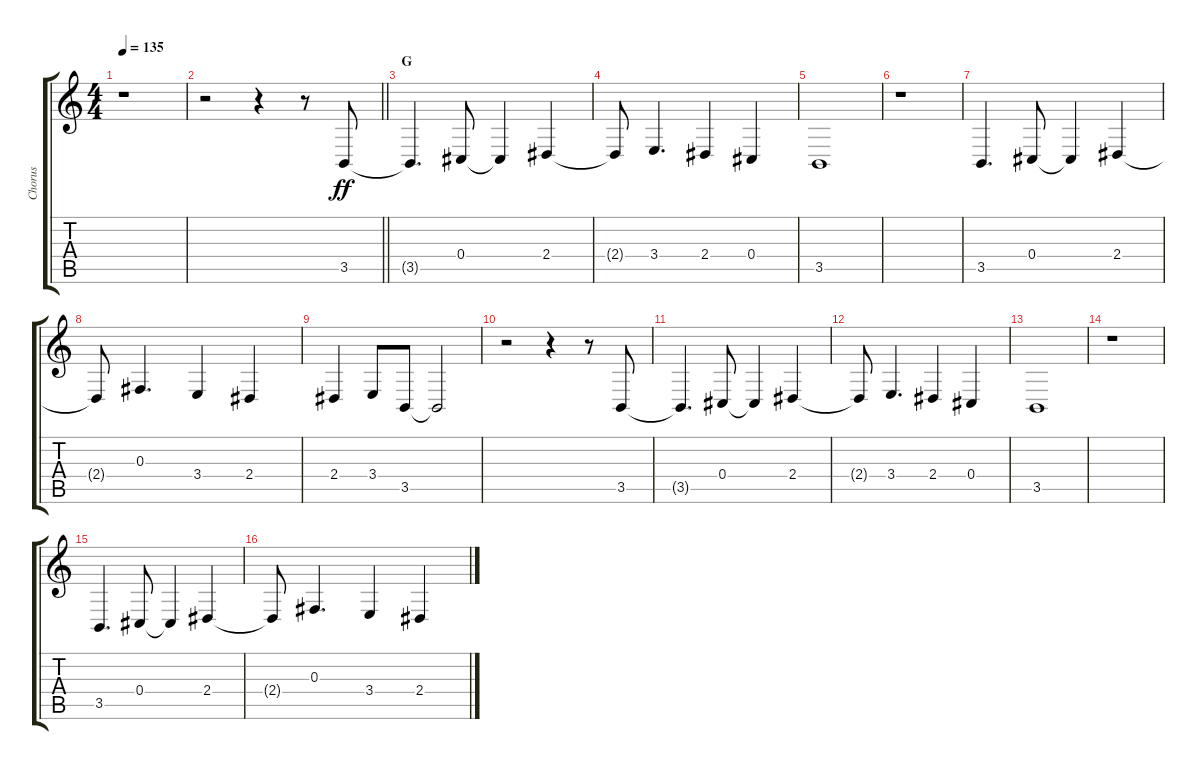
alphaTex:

\track ("Chorus" "Chorus") {instrument voiceoohs}
\staff {score tabs}
\tuning (Eb4 Bb3 Gb3 Db3 Ab2 Eb2) {hide}
\ts (4 4)
\tempo 135
\clef g2
\ks c
r.1{dy ff} |
\barLineRight lightlight
r.2 r.4 r.8 3.5.8 |
\section ("" "G")
3.5{t}.4{d} 0.4.8 0.4{t}.4 2.4.4 |
2.4{t}.8 3.4.4{d} 2.4.4 0.4.4 |
3.5.1 |
r.1 |
3.5.4{d} 0.4.8 0.4{t}.4 2.4.4 |
2.4{t}.8 0.3.4{d} 3.4.4 2.4.4 |
2.4.4 3.4.8 3.5.8 3.5{t}.2 |
r.2 r.4 r.8 3.5.8 |
3.5{t}.4{d} 0.4.8 0.4{t}.4 2.4.4 |
2.4{t}.8 3.4.4{d} 2.4.4 0.4.4 |
3.5.1 |
r.1 |
3.5.4{d} 0.4.8 0.4{t}.4 2.4.4 |
2.4{t}.8 0.3.4{d} 3.4.4 2.4.4
